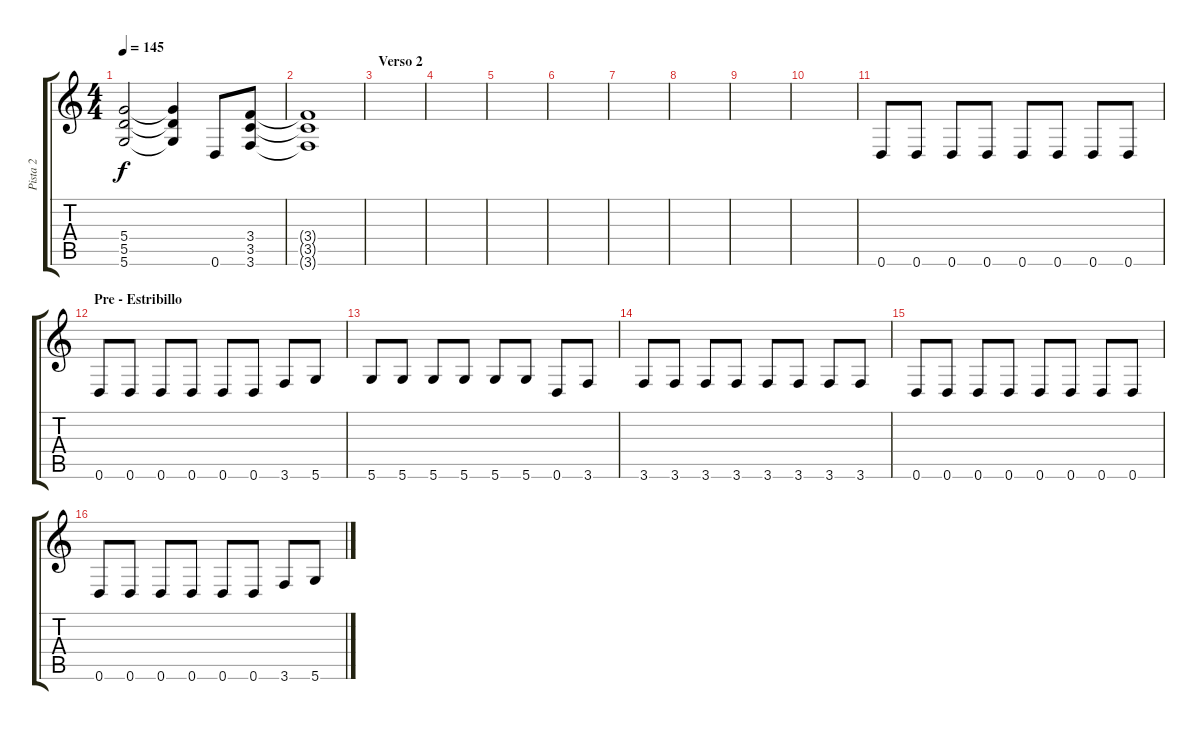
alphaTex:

\track ("Pista 2" "Pista 2") {instrument distortionguitar}
\staff {score tabs}
\tuning (E4 B3 G3 D3 A2 D2) {hide}
\ts (4 4)
\tempo 145
\clef g2
\ks c
(5.4 5.5 5.6).2{dy f} (5.4{t} 5.5{t} 5.6{t}).4 0.6.8 (3.4 3.5 3.6).8 |
(3.4{t} 3.5{t} 3.6{t}).1 |
\section ("" "Verso 2")
|
|
|
|
|
|
|
|
0.6.8{instrument distortionguitar} 0.6.8 0.6.8 0.6.8 0.6.8 0.6.8 0.6.8 0.6.8 |
\section ("" "Pre - Estribillo")
0.6.8 0.6.8 0.6.8 0.6.8 0.6.8 0.6.8 3.6.8 5.6.8 |
5.6.8 5.6.8 5.6.8 5.6.8 5.6.8 5.6.8 0.6.8 3.6.8 |
3.6.8 3.6.8 3.6.8 3.6.8 3.6.8 3.6.8 3.6.8 3.6.8 |
0.6.8{instrument distortionguitar} 0.6.8 0.6.8 0.6.8 0.6.8 0.6.8 0.6.8 0.6.8 |
0.6.8 0.6.8 0.6.8 0.6.8 0.6.8 0.6.8 3.6.8 5.6.8
